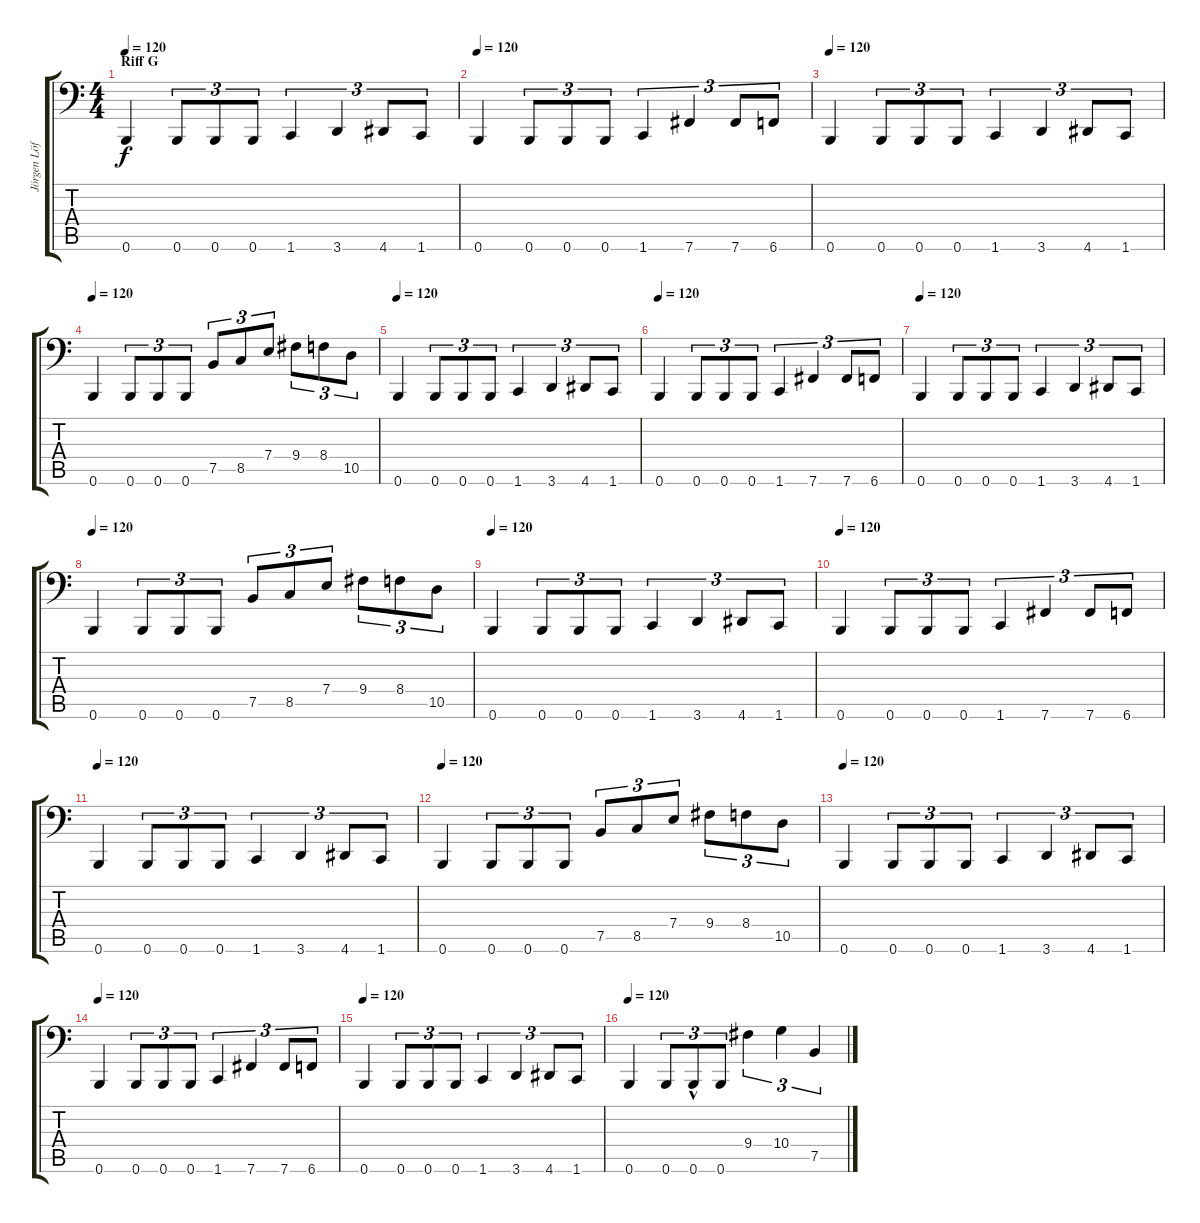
\track ("Jörgen Löfberg" "Jörgen Löf") {instrument electricbasspick}
\staff {score tabs}
\tuning (B2 Gb2 D2 A1 E1 B0) {hide}
\ts (4 4)
\section ("" "Riff G")
\tempo 120
\clef f4
\ks c
0.6.4{dy f} 0.6.8{tu (3 2)} 0.6.8{tu (3 2)} 0.6.8{tu (3 2)} 1.6.4{tu (3 2)} 3.6.4{tu (3 2)} 4.6.8{tu (3 2)} 1.6.8{tu (3 2)} |
\tempo 120
0.6.4 0.6.8{tu (3 2)} 0.6.8{tu (3 2)} 0.6.8{tu (3 2)} 1.6.4{tu (3 2)} 7.6.4{tu (3 2)} 7.6.8{tu (3 2)} 6.6.8{tu (3 2)} |
\tempo 120
0.6.4 0.6.8{tu (3 2)} 0.6.8{tu (3 2)} 0.6.8{tu (3 2)} 1.6.4{tu (3 2)} 3.6.4{tu (3 2)} 4.6.8{tu (3 2)} 1.6.8{tu (3 2)} |
\tempo 120
0.6.4 0.6.8{tu (3 2)} 0.6.8{tu (3 2)} 0.6.8{tu (3 2)} 7.5.8{tu (3 2)} 8.5.8{tu (3 2)} 7.4.8{tu (3 2)} 9.4.8{tu (3 2)} 8.4.8{tu (3 2)} 10.5.8{tu (3 2)} |
\tempo 120
0.6.4 0.6.8{tu (3 2)} 0.6.8{tu (3 2)} 0.6.8{tu (3 2)} 1.6.4{tu (3 2)} 3.6.4{tu (3 2)} 4.6.8{tu (3 2)} 1.6.8{tu (3 2)} |
\tempo 120
0.6.4 0.6.8{tu (3 2)} 0.6.8{tu (3 2)} 0.6.8{tu (3 2)} 1.6.4{tu (3 2)} 7.6.4{tu (3 2)} 7.6.8{tu (3 2)} 6.6.8{tu (3 2)} |
\tempo 120
0.6.4 0.6.8{tu (3 2)} 0.6.8{tu (3 2)} 0.6.8{tu (3 2)} 1.6.4{tu (3 2)} 3.6.4{tu (3 2)} 4.6.8{tu (3 2)} 1.6.8{tu (3 2)} |
\tempo 120
0.6.4 0.6.8{tu (3 2)} 0.6.8{tu (3 2)} 0.6.8{tu (3 2)} 7.5.8{tu (3 2)} 8.5.8{tu (3 2)} 7.4.8{tu (3 2)} 9.4.8{tu (3 2)} 8.4.8{tu (3 2)} 10.5.8{tu (3 2)} |
\tempo 120
0.6.4 0.6.8{tu (3 2)} 0.6.8{tu (3 2)} 0.6.8{tu (3 2)} 1.6.4{tu (3 2)} 3.6.4{tu (3 2)} 4.6.8{tu (3 2)} 1.6.8{tu (3 2)} |
\tempo 120
0.6.4 0.6.8{tu (3 2)} 0.6.8{tu (3 2)} 0.6.8{tu (3 2)} 1.6.4{tu (3 2)} 7.6.4{tu (3 2)} 7.6.8{tu (3 2)} 6.6.8{tu (3 2)} |
\tempo 120
0.6.4 0.6.8{tu (3 2)} 0.6.8{tu (3 2)} 0.6.8{tu (3 2)} 1.6.4{tu (3 2)} 3.6.4{tu (3 2)} 4.6.8{tu (3 2)} 1.6.8{tu (3 2)} |
\tempo 120
0.6.4 0.6.8{tu (3 2)} 0.6.8{tu (3 2)} 0.6.8{tu (3 2)} 7.5.8{tu (3 2)} 8.5.8{tu (3 2)} 7.4.8{tu (3 2)} 9.4.8{tu (3 2)} 8.4.8{tu (3 2)} 10.5.8{tu (3 2)} |
\tempo 120
0.6.4 0.6.8{tu (3 2)} 0.6.8{tu (3 2)} 0.6.8{tu (3 2)} 1.6.4{tu (3 2)} 3.6.4{tu (3 2)} 4.6.8{tu (3 2)} 1.6.8{tu (3 2)} |
\tempo 120
0.6.4 0.6.8{tu (3 2)} 0.6.8{tu (3 2)} 0.6.8{tu (3 2)} 1.6.4{tu (3 2)} 7.6.4{tu (3 2)} 7.6.8{tu (3 2)} 6.6.8{tu (3 2)} |
\tempo 120
0.6.4 0.6.8{tu (3 2)} 0.6.8{tu (3 2)} 0.6.8{tu (3 2)} 1.6.4{tu (3 2)} 3.6.4{tu (3 2)} 4.6.8{tu (3 2)} 1.6.8{tu (3 2)} |
\tempo 120
0.6.4 0.6.8{tu (3 2)} 0.6{hac}.8{tu (3 2)} 0.6.8{tu (3 2)} 9.4.4{tu (3 2)} 10.4.4{tu (3 2)} 7.5.4{tu (3 2)}
